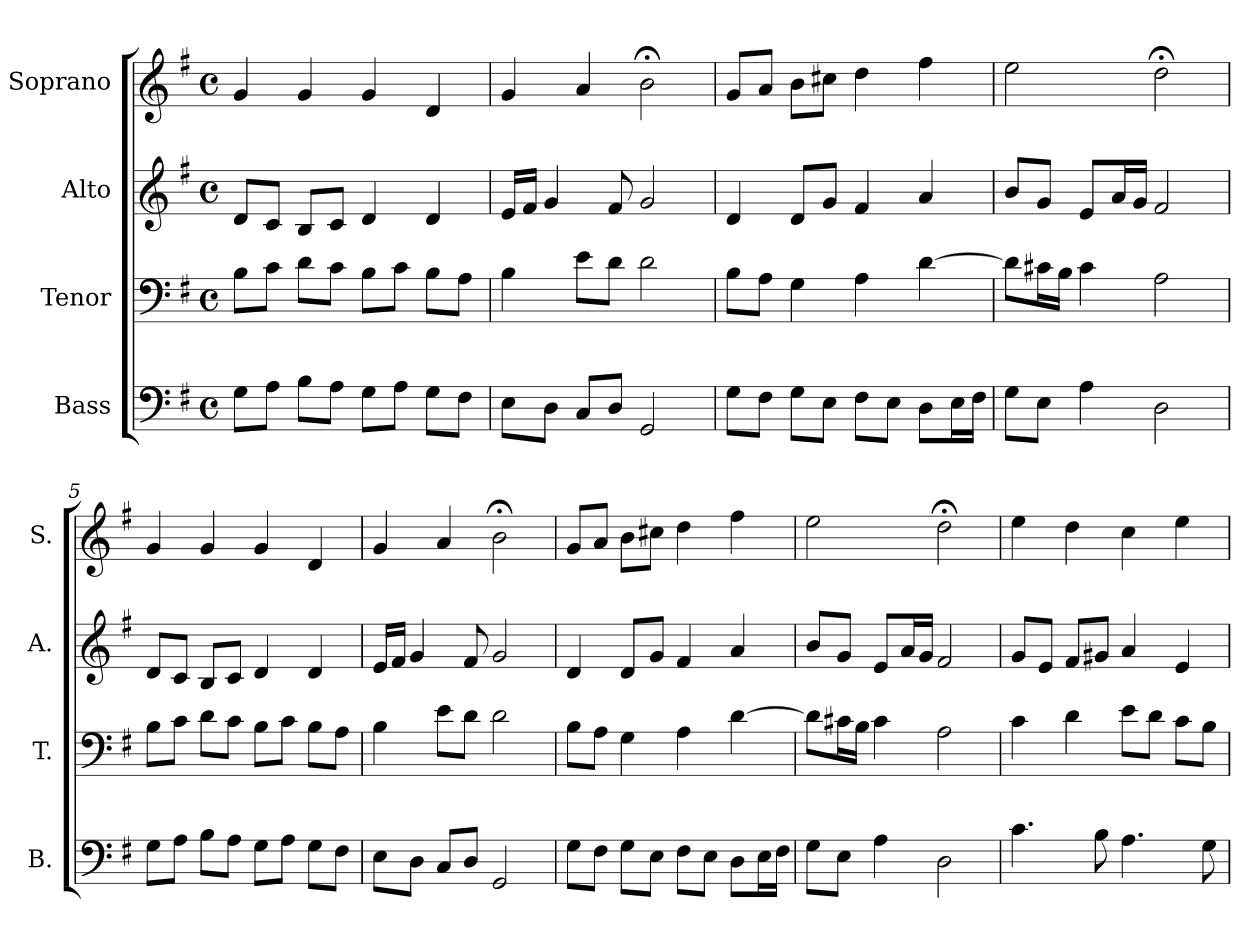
**kern	**kern	**kern	**kern
*part4	*part3	*part2	*part1
*staff4	*staff3	*staff2	*staff1
*I"Bass	*I"Tenor	*I"Alto	*I"Soprano
*I'B.	*I'T.	*I'A.	*I'S.
*clefF4	*clefF4	*clefG2	*clefG2
*k[f#]	*k[f#]	*k[f#]	*k[f#]
*G:	*G:	*G:	*G:
*M4/4	*M4/4	*M4/4	*M4/4
*met(c)	*met(c)	*met(c)	*met(c)
=1	=1	=1	=1
8G\L	8B\L	8d/L	4g/
8A\J	8c\J	8c/J	.
8B\L	8d\L	8B/L	4g/
8A\J	8c\J	8c/J	.
8G\L	8B\L	4d/	4g/
8A\J	8c\J	.	.
8G\L	8B\L	4d/	4d/
8F#\J	8A\J	.	.
=2	=2	=2	=2
8E\L	4B\	16e/LL	4g/
.	.	16f#/JJ	.
8D\J	.	4g/	.
8C/L	8e\L	.	4a/
8D/J	8d\J	8f#/	.
2GG/	2d\	2g/	2b;<\
=3	=3	=3	=3
8G\L	8B\L	4d/	8g/L
8F#\J	8A\J	.	8a/J
8G\L	4G\	8d/L	8b\L
8E\J	.	8g/J	8cc#X\J
8F#\L	4A\	4f#/	4dd\
8E\J	.	.	.
8D\L	[4d\	4a/	4ff#\
16E\L	.	.	.
16F#\JJ	.	.	.
!!LO:LB:g=z
=4	=4	=4	=4
8G\L	8d\L]	8b/L	2ee\
8E\J	16c#X\L	8g/J	.
.	16B\JJ	.	.
4A\	4c#\	8e/L	.
.	.	16a/L	.
.	.	16g/JJ	.
2D\	2A\	2f#/	2dd;<\
=5	=5	=5	=5
8G\L	8B\L	8d/L	4g/
8A\J	8c\J	8c/J	.
8B\L	8d\L	8B/L	4g/
8A\J	8c\J	8c/J	.
8G\L	8B\L	4d/	4g/
8A\J	8c\J	.	.
8G\L	8B\L	4d/	4d/
8F#\J	8A\J	.	.
=6	=6	=6	=6
8E\L	4B\	16e/LL	4g/
.	.	16f#/JJ	.
8D\J	.	4g/	.
8C/L	8e\L	.	4a/
8D/J	8d\J	8f#/	.
2GG/	2d\	2g/	2b;<\
!!LO:LB:g=z
=7	=7	=7	=7
8G\L	8B\L	4d/	8g/L
8F#\J	8A\J	.	8a/J
8G\L	4G\	8d/L	8b\L
8E\J	.	8g/J	8cc#X\J
8F#\L	4A\	4f#/	4dd\
8E\J	.	.	.
8D\L	[4d\	4a/	4ff#\
16E\L	.	.	.
16F#\JJ	.	.	.
=8	=8	=8	=8
8G\L	8d\L]	8b/L	2ee\
8E\J	16c#X\L	8g/J	.
.	16B\JJ	.	.
4A\	4c#\	8e/L	.
.	.	16a/L	.
.	.	16g/JJ	.
2D\	2A\	2f#/	2dd;<\
=9	=9	=9	=9
4.c\	4c\	8g/L	4ee\
.	.	8e/J	.
.	4d\	8f#/L	4dd\
8B\	.	8g#X/J	.
4.A\	8e\L	4a/	4cc\
.	8d\J	.	.
.	8c\L	4e/	4ee\
8G\	8B\J	.	.
=	=	=	=
*-	*-	*-	*-
